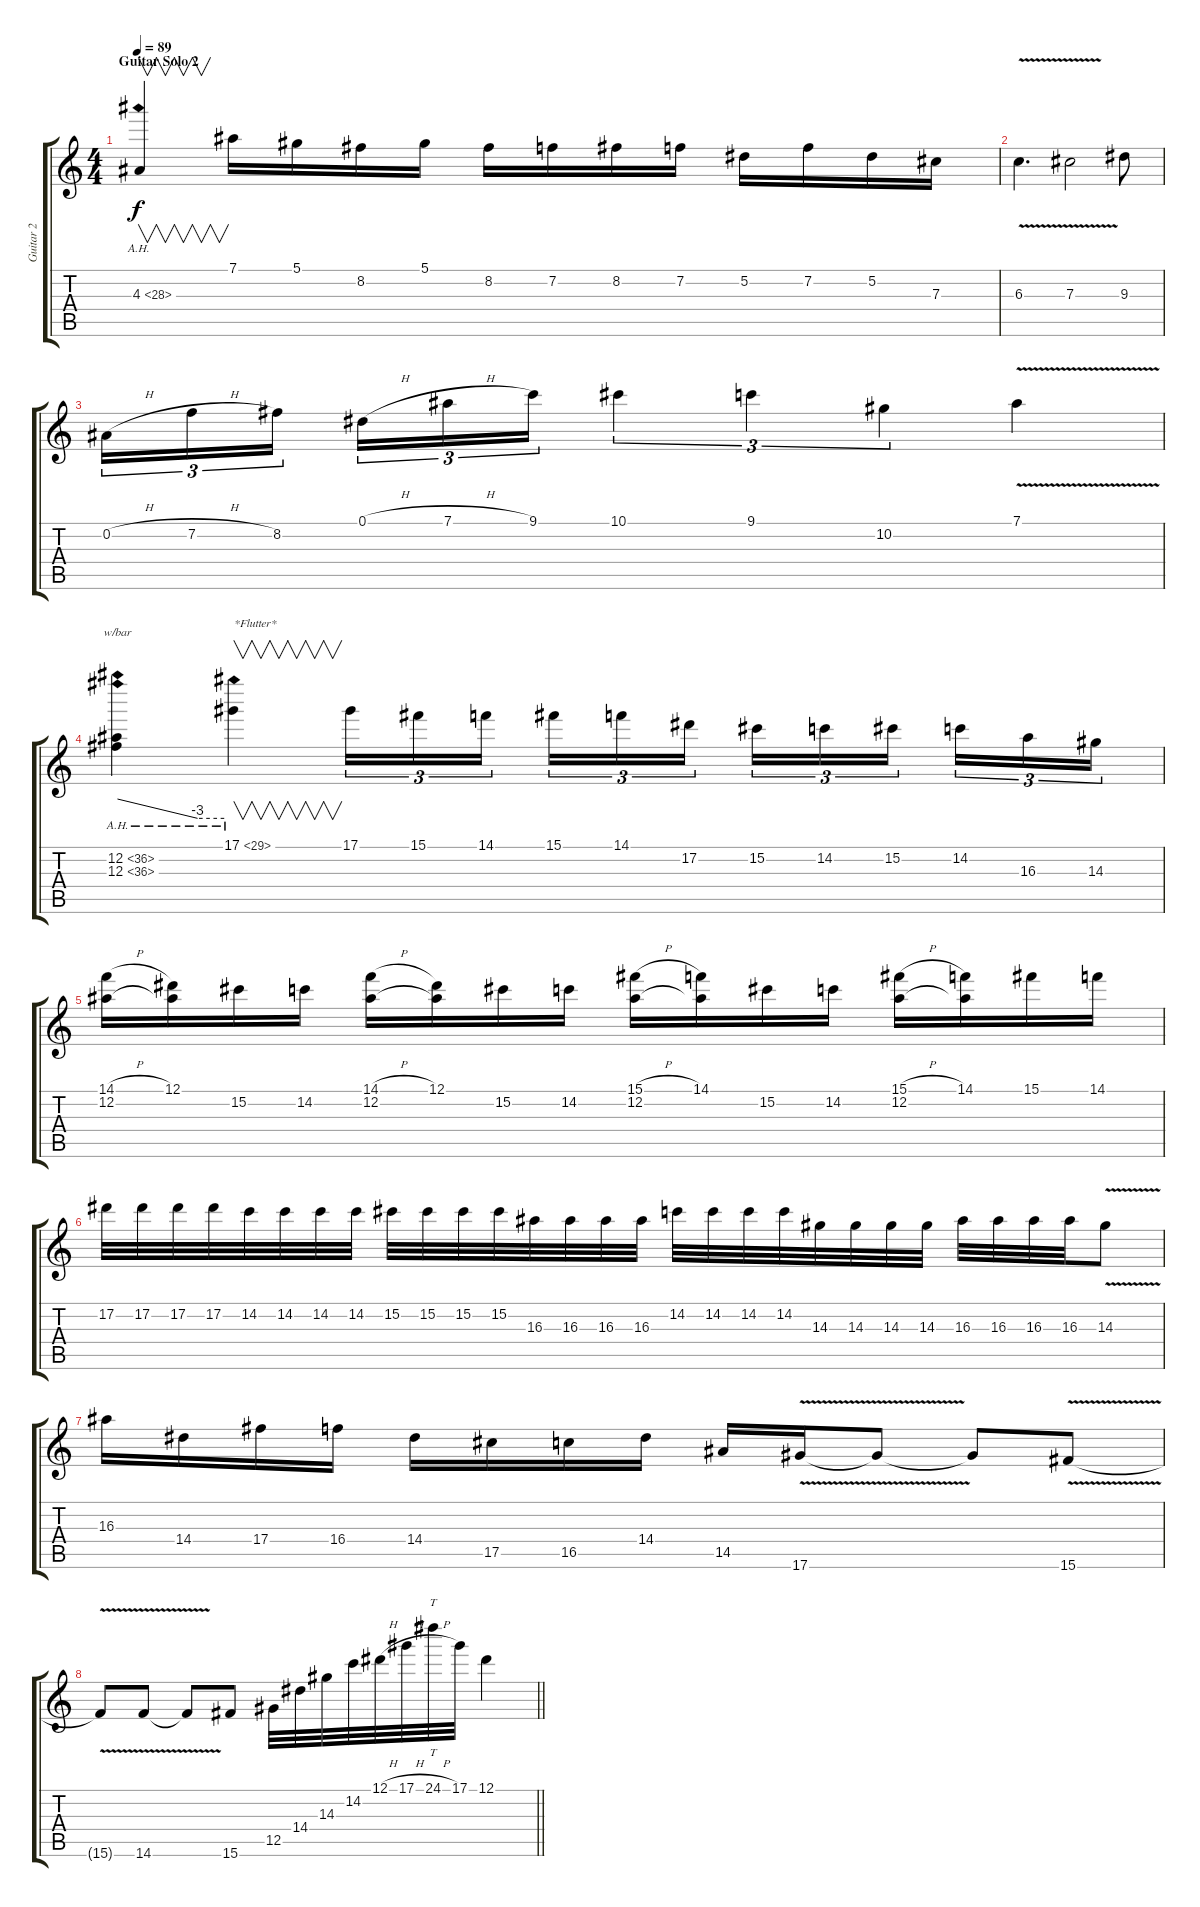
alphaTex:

\track ("Guitar 2" "Guitar 2") {instrument acousticguitarsteel}
\staff {score tabs}
\tuning (Eb4 Bb3 Gb3 Db3 Ab2 Eb2) {hide}
\ts (4 4)
\section ("" "Guitar Solo 2")
\tempo 89
\clef g2
\ks c
4.3{ah 24}.4{v dy f instrument overdrivenguitar} 7.1.16 5.1.16 8.2.16 5.1.16 8.2.16 7.2.16 8.2.16 7.2.16 5.2.16 7.2.16 5.2.16 7.3.16 |
6.3{v}.4{d} 7.3{v}.2 9.3.8 |
0.2{h}.16{tu (3 2)} 7.2{h}.16{tu (3 2)} 8.2.16{tu (3 2) beam splitsecondary} 0.1{h}.16{tu (3 2)} 7.1{h}.16{tu (3 2)} 9.1.16{tu (3 2)} 10.1.4{tu (3 2)} 9.1.4{tu (3 2)} 10.2.4{tu (3 2)} 7.1{v}.4 |
(12.2{ah 24} 12.3{ah 24}).4{tbe (custom default 0 0 45 -12 60 -12)} 17.1{ah 12}.4{v txt "*Flutter*"} 17.1.16{tu (3 2)} 15.1.16{tu (3 2)} 14.1.16{tu (3 2) beam splitsecondary} 15.1.16{tu (3 2)} 14.1.16{tu (3 2)} 17.2.16{tu (3 2)} 15.2.16{tu (3 2)} 14.2.16{tu (3 2)} 15.2.16{tu (3 2) beam splitsecondary} 14.2.16{tu (3 2)} 16.3.16{tu (3 2)} 14.3.16{tu (3 2)} |
(14.1{h} 12.2).16 (12.1 12.2{t}).16 15.2.16 14.2.16 (14.1{h} 12.2).16 (12.1 12.2{t}).16 15.2.16 14.2.16 (15.1{h} 12.2).16 (14.1 12.2{t}).16 15.2.16 14.2.16 (15.1{h} 12.2).16 (14.1 12.2{t}).16 15.1.16 14.1.16 |
17.2.32 17.2.32 17.2.32 17.2.32 14.2.32 14.2.32 14.2.32 14.2.32 15.2.32 15.2.32 15.2.32 15.2.32 16.3.32 16.3.32 16.3.32 16.3.32 14.2.32 14.2.32 14.2.32 14.2.32 14.3.32 14.3.32 14.3.32 14.3.32 16.3.32 16.3.32 16.3.32 16.3.32 14.3{v}.8 |
16.3.16 14.4.16 17.4.16 16.4.16 14.4.16 17.5.16 16.5.16 14.4.16 14.5.16 17.6{v}.16 17.6{t}.8 17.6{t}.8 15.6{v}.8 |
\barLineRight lightlight
15.6{t}.8 14.6{v}.8 14.6{t}.8 15.6.8 12.5.32 14.4.32 14.3.32 14.2.32 12.1{h}.32 17.1{h}.32 24.1{h}.32{tt} 17.1.32 12.1.4
